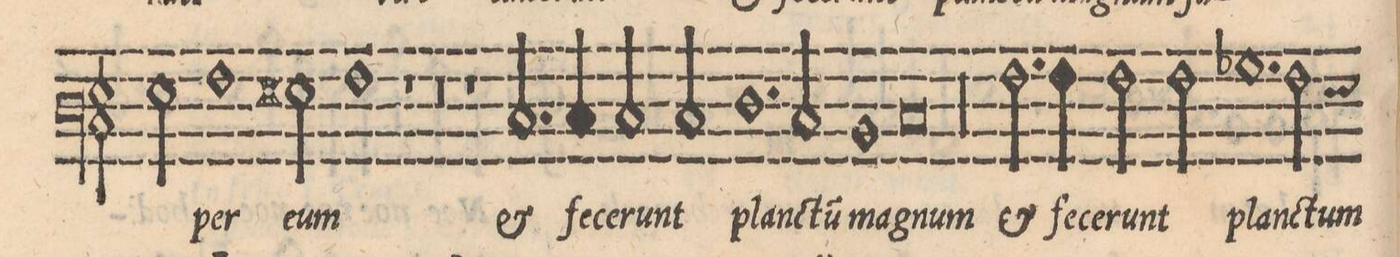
**kern	**text
*I"BASSVS	*
*clefF3	*
*k[]	*
*met(C|)	*
*M2/1	*
2G\	.
1A	-per
2G#X\	e-
=37-	=37-
1A	-um
1r	.
=38-	=38-
0r	.
=39-	=39-
1r	.
2.E/	et
4E/	fe-
=40-	=40-
2E/	-ce-
2E/	-runt
1.F	plan-
=41-	=41-
2E/	-ctu(m)
1D	ma-
=42-	=42-
0E	-gnum
=43-	=43-
00r	.
=44-	=44-
=45-	=45-
2.A\	et
4A\	fe-
2A\	-ce-
2A\	-runt
=46-	=46-
1.B-X	plan-
2A\	-ctum
*custos:G	*
=47-	=47-
*-	*-
